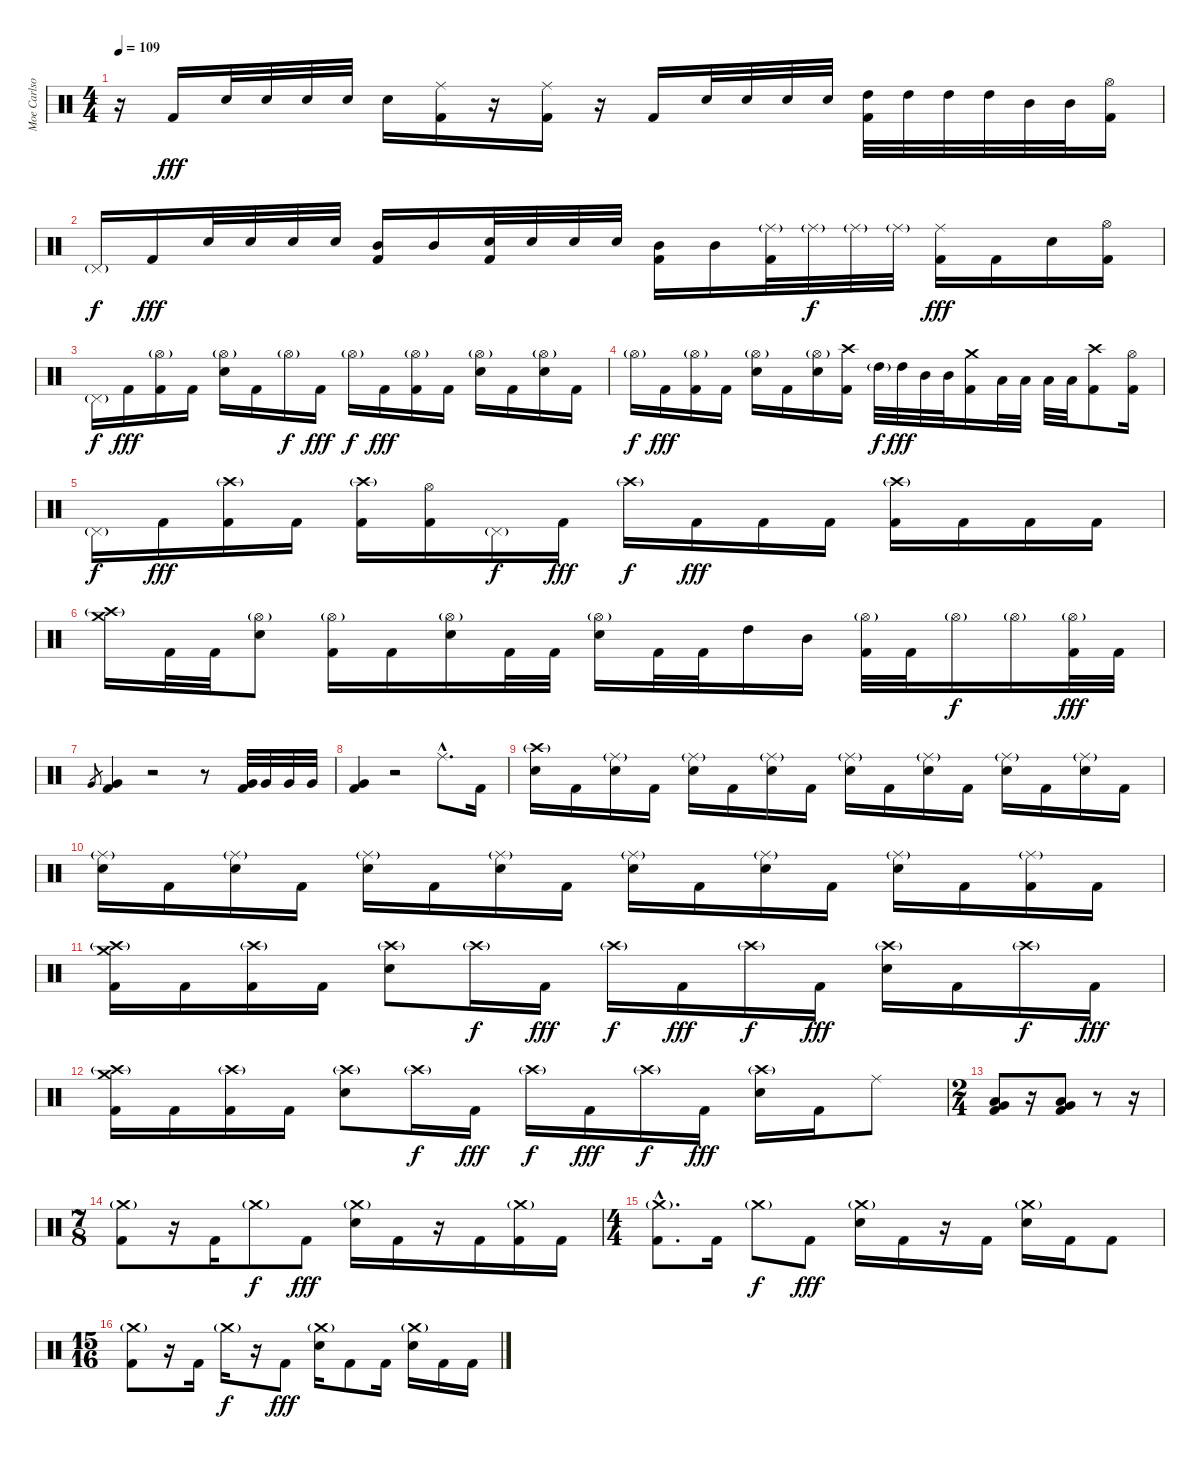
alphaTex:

\track ("Moe Carlson" "Moe Carlso") {instrument percussion}
\staff {score}
\articulation defaults
\ts (4 4)
\tempo 109
\clef neutral
\ks c
r.16{dy fff} "Kick (hit) 2".16 "Electric Snare (hit)".32 "Electric Snare (hit)".32 "Electric Snare (hit)".32 "Electric Snare (hit)".32 "Electric Snare (hit)".16 ("Ride (middle)" "Kick (hit) 2").16 r.16 ("Ride (middle)" "Kick (hit) 2").16 r.16 "Kick (hit) 2".16 "Electric Snare (hit)".32 "Electric Snare (hit)".32 "Electric Snare (hit)".32 "Electric Snare (hit)".32 ("High Tom (hit)" "Kick (hit) 2").32 "High Tom (hit)".32 "High Tom (hit)".32 "High Tom (hit)".32 "Mid Tom (hit)".32 "Mid Tom (hit)".32 ("Hi-Hat (open)" "Kick (hit) 2").16 |
"Pedal Hi-Hat (hit)"{g}.16{dy f} "Kick (hit) 2".16{dy fff} "Electric Snare (hit)".32 "Electric Snare (hit)".32 "Electric Snare (hit)".32 "Electric Snare (hit)".32 ("Mid Tom (hit)" "Kick (hit) 2").16 "Mid Tom (hit)".16 ("Electric Snare (hit)" "Kick (hit) 2").32 "Electric Snare (hit)".32 "Electric Snare (hit)".32 "Electric Snare (hit)".32 ("Mid Tom (hit)" "Kick (hit) 2").16 "Mid Tom (hit)".16 ("Ride (middle)"{g} "Kick (hit) 2").32 "Ride (middle)"{g}.32{dy f} "Ride (middle)"{g}.32 "Ride (middle)"{g}.32 ("Ride (middle)" "Kick (hit) 2").16{dy fff} "Kick (hit) 2".16 "Electric Snare (hit)".16 ("Hi-Hat (open)" "Kick (hit) 2").16 |
"Pedal Hi-Hat (hit)"{g}.16{dy f} "Kick (hit) 2".16{dy fff} ("Hi-Hat (open)"{g} "Kick (hit) 2").16 "Kick (hit) 2".16 ("Hi-Hat (open)"{g} "Electric Snare (hit)").16 "Kick (hit) 2".16 "Hi-Hat (open)"{g}.16{dy f} "Kick (hit) 2".16{dy fff} "Hi-Hat (open)"{g}.16{dy f} "Kick (hit) 2".16{dy fff} ("Hi-Hat (open)"{g} "Kick (hit) 2").16 "Kick (hit) 2".16 ("Hi-Hat (open)"{g} "Electric Snare (hit)").16 "Kick (hit) 2".16 ("Hi-Hat (open)"{g} "Electric Snare (hit)").16 "Kick (hit) 2".16 |
"Hi-Hat (open)"{g}.16{dy f} "Kick (hit) 2".16{dy fff} ("Hi-Hat (open)"{g} "Kick (hit) 2").16 "Kick (hit) 2".16 ("Hi-Hat (open)"{g} "Electric Snare (hit)").16 "Kick (hit) 2".16 ("Hi-Hat (open)"{g} "Electric Snare (hit)").16 ("Crash high (hit)" "Kick (hit) 2").16 "High Tom (hit)"{g}.32{dy f} "High Tom (hit)".32{dy fff} "Mid Tom (hit)".32 "Mid Tom (hit)".32 ("Crash medium (hit)" "Kick (hit) 2").16 "Low Floor Tom (hit)".32 "Low Floor Tom (hit)".32 "Low Floor Tom (hit)".32 "Low Floor Tom (hit)".32 ("Crash high (hit)" "Kick (hit) 2").8 ("Hi-Hat (open)" "Kick (hit) 2").16 |
"Pedal Hi-Hat (hit)"{g}.16{dy f} "Kick (hit) 2".16{dy fff} ("Crash high (hit)"{g} "Kick (hit) 2").16 "Kick (hit) 2".16 ("Crash high (hit)"{g} "Kick (hit) 2").16 ("Hi-Hat (open)" "Kick (hit) 2").16 "Pedal Hi-Hat (hit)"{g}.16{dy f} "Kick (hit) 2".16{dy fff} "Crash high (hit)"{g}.16{dy f} "Kick (hit) 2".16{dy fff} "Kick (hit) 2".16 "Kick (hit) 2".16 ("Crash high (hit)"{g} "Kick (hit) 2").16 "Kick (hit) 2".16 "Kick (hit) 2".16 "Kick (hit) 2".16 |
("Crash high (hit)"{g} "Crash medium (hit)").16 "Kick (hit) 2".32 "Kick (hit) 2".32 ("Hi-Hat (open)"{g} "Electric Snare (hit)").8 ("Hi-Hat (open)"{g} "Kick (hit) 2").16 "Kick (hit) 2".16 ("Hi-Hat (open)"{g} "Electric Snare (hit)").16 "Kick (hit) 2".32 "Kick (hit) 2".32 ("Hi-Hat (open)"{g} "Electric Snare (hit)").16 "Kick (hit) 2".32 "Kick (hit) 2".32 "High Tom (hit)".16 "Mid Tom (hit)".16 ("Hi-Hat (open)"{g} "Kick (hit) 2").32 "Kick (hit) 2".32 "Hi-Hat (open)"{g}.16{dy f} "Hi-Hat (open)"{g}.16 ("Hi-Hat (open)"{g} "Kick (hit) 2").32{dy fff} "Kick (hit) 2".32 |
"Very Low Tom (hit)".8{gr} ("Very Low Tom (hit)" "Kick (hit) 2").4 r.2 r.8 ("Very Low Tom (hit)" "Kick (hit) 2").32 "Very Low Tom (hit)".32 "Very Low Tom (hit)".32 "Very Low Tom (hit)".32 |
("Very Low Tom (hit)" "Kick (hit) 2").4 r.2 "Ride (middle)"{hac}.8{d} "Kick (hit) 2".16 |
("Crash high (hit)"{g} "Electric Snare (hit)").16 "Kick (hit) 2".16 ("Ride (middle)"{g} "Electric Snare (hit)").16 "Kick (hit) 2".16 ("Ride (middle)"{g} "Electric Snare (hit)").16 "Kick (hit) 2".16 ("Ride (middle)"{g} "Electric Snare (hit)").16 "Kick (hit) 2".16 ("Ride (middle)"{g} "Electric Snare (hit)").16 "Kick (hit) 2".16 ("Ride (middle)"{g} "Electric Snare (hit)").16 "Kick (hit) 2".16 ("Ride (middle)"{g} "Electric Snare (hit)").16 "Kick (hit) 2".16 ("Ride (middle)"{g} "Electric Snare (hit)").16 "Kick (hit) 2".16 |
("Ride (middle)"{g} "Electric Snare (hit)").16 "Kick (hit) 2".16 ("Ride (middle)"{g} "Electric Snare (hit)").16 "Kick (hit) 2".16 ("Ride (middle)"{g} "Electric Snare (hit)").16 "Kick (hit) 2".16 ("Ride (middle)"{g} "Electric Snare (hit)").16 "Kick (hit) 2".16 ("Ride (middle)"{g} "Electric Snare (hit)").16 "Kick (hit) 2".16 ("Ride (middle)"{g} "Electric Snare (hit)").16 "Kick (hit) 2".16 ("Ride (middle)"{g} "Electric Snare (hit)").16 "Kick (hit) 2".16 ("Ride (middle)"{g} "Kick (hit) 2").16 "Kick (hit) 2".16 |
("Crash high (hit)"{g} "Crash medium (hit)" "Kick (hit) 2").16 "Kick (hit) 2".16 ("Crash high (hit)"{g} "Kick (hit) 2").16 "Kick (hit) 2".16 ("Crash high (hit)"{g} "Electric Snare (hit)").8 "Crash high (hit)"{g}.16{dy f} "Kick (hit) 2".16{dy fff} "Crash high (hit)"{g}.16{dy f} "Kick (hit) 2".16{dy fff} "Crash high (hit)"{g}.16{dy f} "Kick (hit) 2".16{dy fff} ("Crash high (hit)"{g} "Electric Snare (hit)").16 "Kick (hit) 2".16 "Crash high (hit)"{g}.16{dy f} "Kick (hit) 2".16{dy fff} |
("Crash high (hit)"{g} "Crash medium (hit)" "Kick (hit) 2").16 "Kick (hit) 2".16 ("Crash high (hit)"{g} "Kick (hit) 2").16 "Kick (hit) 2".16 ("Crash high (hit)"{g} "Electric Snare (hit)").8 "Crash high (hit)"{g}.16{dy f} "Kick (hit) 2".16{dy fff} "Crash high (hit)"{g}.16{dy f} "Kick (hit) 2".16{dy fff} "Crash high (hit)"{g}.16{dy f} "Kick (hit) 2".16{dy fff} ("Crash high (hit)"{g} "Electric Snare (hit)").16 "Kick (hit) 2".16 "Ride (middle)".8 |
\ts (2 4)
("Very Low Tom (hit)" "Low Floor Tom (hit)" "Kick (hit) 2").8 r.16 ("Very Low Tom (hit)" "Low Floor Tom (hit)" "Kick (hit) 2").8 r.8 r.16 |
\ts (7 8)
("Crash medium (hit)"{g} "Kick (hit) 2").8 r.16 "Kick (hit) 2".16 "Crash medium (hit)"{g}.8{dy f} "Kick (hit) 2".8{dy fff} ("Crash medium (hit)"{g} "Electric Snare (hit)").16 "Kick (hit) 2".16 r.16 "Kick (hit) 2".16 ("Crash medium (hit)"{g} "Kick (hit) 2").16 "Kick (hit) 2".16 |
\ts (4 4)
("Crash medium (hit)"{g hac} "Kick (hit) 2"{hac}).8{d} "Kick (hit) 2".16 "Crash medium (hit)"{g}.8{dy f} "Kick (hit) 2".8{dy fff} ("Crash medium (hit)"{g} "Electric Snare (hit)").16 "Kick (hit) 2".16 r.16 "Kick (hit) 2".16 ("Crash medium (hit)"{g} "Electric Snare (hit)").16 "Kick (hit) 2".16 "Kick (hit) 2".8 |
\ts (15 16)
("Crash medium (hit)"{g} "Kick (hit) 2").8 r.16 "Kick (hit) 2".16 "Crash medium (hit)"{g}.16{dy f} r.16 "Kick (hit) 2".8{dy fff} ("Crash medium (hit)"{g} "Electric Snare (hit)").16 "Kick (hit) 2".8 "Kick (hit) 2".16 ("Crash medium (hit)"{g} "Electric Snare (hit)").16 "Kick (hit) 2".16 "Kick (hit) 2".16
